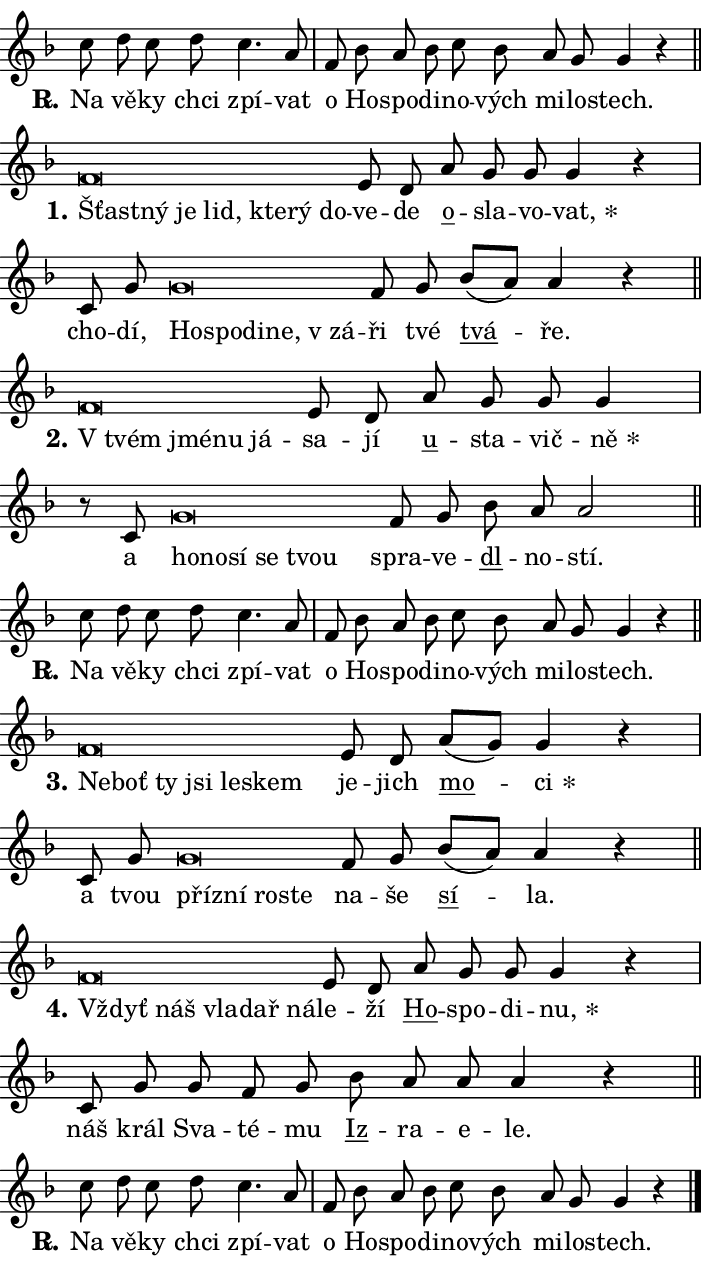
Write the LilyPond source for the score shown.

\version "2.24.0"
\header { tagline = "" }
\paper {
  indent = 0\cm
  top-margin = 0\cm
  right-margin = 0.13\cm % to fit lyric hyphens
  bottom-margin = 0\cm
  left-margin = 0\cm
  paper-width = 12\cm
  page-breaking = #ly:one-page-breaking
  system-system-spacing.basic-distance = #11
  score-system-spacing.basic-distance = #11
  ragged-last = ##f
}


%% Author: Thomas Morley
%% https://lists.gnu.org/archive/html/lilypond-user/2020-05/msg00002.html
#(define (line-position grob)
"Returns position of @var[grob} in current system:
   @code{'start}, if at first time-step
   @code{'end}, if at last time-step
   @code{'middle} otherwise
"
  (let* ((col (ly:item-get-column grob))
         (ln (ly:grob-object col 'left-neighbor))
         (rn (ly:grob-object col 'right-neighbor))
         (col-to-check-left (if (ly:grob? ln) ln col))
         (col-to-check-right (if (ly:grob? rn) rn col))
         (break-dir-left
           (and
             (ly:grob-property col-to-check-left 'non-musical #f)
             (ly:item-break-dir col-to-check-left)))
         (break-dir-right
           (and
             (ly:grob-property col-to-check-right 'non-musical #f)
             (ly:item-break-dir col-to-check-right))))
        (cond ((eqv? 1 break-dir-left) 'start)
              ((eqv? -1 break-dir-right) 'end)
              (else 'middle))))

#(define (tranparent-at-line-position vctor)
  (lambda (grob)
  "Relying on @code{line-position} select the relevant enry from @var{vctor}.
Used to determine transparency,"
    (case (line-position grob)
      ((end) (not (vector-ref vctor 0)))
      ((middle) (not (vector-ref vctor 1)))
      ((start) (not (vector-ref vctor 2))))))

noteHeadBreakVisibility =
#(define-music-function (break-visibility)(vector?)
"Makes @code{NoteHead}s transparent relying on @var{break-visibility}"
#{
  \override NoteHead.transparent =
    #(tranparent-at-line-position break-visibility)
#})

#(define delete-ledgers-for-transparent-note-heads
  (lambda (grob)
    "Reads whether a @code{NoteHead} is transparent.
If so this @code{NoteHead} is removed from @code{'note-heads} from
@var{grob}, which is supposed to be @code{LedgerLineSpanner}.
As a result ledgers are not printed for this @code{NoteHead}"
    (let* ((nhds-array (ly:grob-object grob 'note-heads))
           (nhds-list
             (if (ly:grob-array? nhds-array)
                 (ly:grob-array->list nhds-array)
                 '()))
           ;; Relies on the transparent-property being done before
           ;; Staff.LedgerLineSpanner.after-line-breaking is executed.
           ;; This is fragile ...
           (to-keep
             (remove
               (lambda (nhd)
                 (ly:grob-property nhd 'transparent #f))
               nhds-list)))
      ;; TODO find a better method to iterate over grob-arrays, similiar
      ;; to filter/remove etc for lists
      ;; For now rebuilt from scratch
      (set! (ly:grob-object grob 'note-heads)  '())
      (for-each
        (lambda (nhd)
          (ly:pointer-group-interface::add-grob grob 'note-heads nhd))
        to-keep))))

squashNotes = {
  \override NoteHead.X-extent = #'(-0.2 . 0.2)
  \override NoteHead.Y-extent = #'(-0.75 . 0)
  \override NoteHead.stencil =
    #(lambda (grob)
       (let ((pos (ly:grob-property grob 'staff-position)))
         (begin
           (if (< pos -7) (display "ERROR: Lower brevis then expected\n") (display ""))
           (if (<= pos -6) ly:text-interface::print ly:note-head::print))))
}
unSquashNotes = {
  \revert NoteHead.X-extent
  \revert NoteHead.Y-extent
  \revert NoteHead.stencil
}

hideNotes = \noteHeadBreakVisibility #begin-of-line-visible
unHideNotes = \noteHeadBreakVisibility #all-visible

% work-around for resetting accidentals
% https://lilypond.org/doc/v2.23/Documentation/notation/displaying-rhythms#unmetered-music
cadenzaMeasure = {
  \cadenzaOff
  \partial 1024 s1024
  \cadenzaOn
}

#(define-markup-command (accent layout props text) (markup?)
  "Underline accented syllable"
  (interpret-markup layout props
    #{\markup \override #'(offset . 4.3) \underline { #text }#}))

responsum = \markup \concat {
  "R" \hspace #-1.05 \path #0.1 #'((moveto 0 0.07) (lineto 0.9 0.8)) \hspace #0.05 "."
}

spaceSize = #0.6828661417322834 % exact space size for TeX Gyre Schola

\layout {
  \context {
    \Staff
    \remove "Time_signature_engraver"
    \override LedgerLineSpanner.after-line-breaking = #delete-ledgers-for-transparent-note-heads
  }
  \context {
    \Lyrics {
      \override LyricSpace.minimum-distance = \spaceSize
      \override LyricText.font-name = #"TeX Gyre Schola"
      \override LyricText.font-size = 1
      \override StanzaNumber.font-name = #"TeX Gyre Schola Bold"
      \override StanzaNumber.font-size = 1
    }
  }
  \context {
    \Score 
    \override NoteHead.text =
      #(lambda (grob) 
        (let ((pos (ly:grob-property grob 'staff-position)))
          #{\markup {
            \combine
              \halign #-0.55 \raise #(if (= pos -6) 0 0.5) \override #'(thickness . 2) \draw-line #'(3.2 . 0)
              \musicglyph "noteheads.sM1"
          }#}))
  }
}

% magnetic-lyrics.ily
%
%   written by
%     Jean Abou Samra <jean@abou-samra.fr>
%     Werner Lemberg <wl@gnu.org>
%
%   adapted by
%     Jiri Hon <jiri.hon@gmail.com>
%
% Version 2022-Apr-15

% https://www.mail-archive.com/lilypond-user@gnu.org/msg149350.html

#(define (Left_hyphen_pointer_engraver context)
   "Collect syllable-hyphen-syllable occurrences in lyrics and store
them in properties.  This engraver only looks to the left.  For
example, if the lyrics input is @code{foo -- bar}, it does the
following.

@itemize @bullet
@item
Set the @code{text} property of the @code{LyricHyphen} grob between
@q{foo} and @q{bar} to @code{foo}.

@item
Set the @code{left-hyphen} property of the @code{LyricText} grob with
text @q{foo} to the @code{LyricHyphen} grob between @q{foo} and
@q{bar}.
@end itemize

Use this auxiliary engraver in combination with the
@code{lyric-@/text::@/apply-@/magnetic-@/offset!} hook."
   (let ((hyphen #f)
         (text #f))
     (make-engraver
      (acknowledgers
       ((lyric-syllable-interface engraver grob source-engraver)
        (set! text grob)))
      (end-acknowledgers
       ((lyric-hyphen-interface engraver grob source-engraver)
        ;(when (not (grob::has-interface grob 'lyric-space-interface))
          (set! hyphen grob)));)
      ((stop-translation-timestep engraver)
       (when (and text hyphen)
         (ly:grob-set-object! text 'left-hyphen hyphen))
       (set! text #f)
       (set! hyphen #f)))))

#(define (lyric-text::apply-magnetic-offset! grob)
   "If the space between two syllables is less than the value in
property @code{LyricText@/.details@/.squash-threshold}, move the right
syllable to the left so that it gets concatenated with the left
syllable.

Use this function as a hook for
@code{LyricText@/.after-@/line-@/breaking} if the
@code{Left_@/hyphen_@/pointer_@/engraver} is active."
   (let ((hyphen (ly:grob-object grob 'left-hyphen #f)))
     (when hyphen
       (let ((left-text (ly:spanner-bound hyphen LEFT)))
         (when (grob::has-interface left-text 'lyric-syllable-interface)
           (let* ((common (ly:grob-common-refpoint grob left-text X))
                  (this-x-ext (ly:grob-extent grob common X))
                  (left-x-ext
                   (begin
                     ;; Trigger magnetism for left-text.
                     (ly:grob-property left-text 'after-line-breaking)
                     (ly:grob-extent left-text common X)))
                  ;; `delta` is the gap width between two syllables.
                  (delta (- (interval-start this-x-ext)
                            (interval-end left-x-ext)))
                  (details (ly:grob-property grob 'details))
                  (threshold (assoc-get 'squash-threshold details 0.2)))
             (when (< delta threshold)
               (let* (;; We have to manipulate the input text so that
                      ;; ligatures crossing syllable boundaries are not
                      ;; disabled.  For languages based on the Latin
                      ;; script this is essentially a beautification.
                      ;; However, for non-Western scripts it can be a
                      ;; necessity.
                      (lt (ly:grob-property left-text 'text))
                      (rt (ly:grob-property grob 'text))
                      (is-space (grob::has-interface hyphen 'lyric-space-interface))
                      (space (if is-space " " ""))
                      (extra-delta (if is-space spaceSize 0))
                      ;; Append new syllable.
                      (ltrt-space (if (and (string? lt) (string? rt))
                                (string-append lt space rt)
                                (make-concat-markup (list lt space rt))))
                      ;; Right-align `ltrt` to the right side.
                      (ltrt-space-markup (grob-interpret-markup
                               grob
                               (make-translate-markup
                                (cons (interval-length this-x-ext) 0)
                                (make-right-align-markup ltrt-space)))))
                 (begin
                   ;; Don't print `left-text`.
                   (ly:grob-set-property! left-text 'stencil #f)
                   ;; Set text and stencil (which holds all collected
                   ;; syllables so far) and shift it to the left.
                   (ly:grob-set-property! grob 'text ltrt-space)
                   (ly:grob-set-property! grob 'stencil ltrt-space-markup)
                   (ly:grob-translate-axis! grob (- (- delta extra-delta)) X))))))))))


#(define (lyric-hyphen::displace-bounds-first grob)
   ;; Make very sure this callback isn't triggered too early.
   (let ((left (ly:spanner-bound grob LEFT))
         (right (ly:spanner-bound grob RIGHT)))
     (ly:grob-property left 'after-line-breaking)
     (ly:grob-property right 'after-line-breaking)
     (ly:lyric-hyphen::print grob)))

squashThreshold = #0.4

\layout {
  \context {
    \Lyrics
    \consists #Left_hyphen_pointer_engraver
    \override LyricText.after-line-breaking =
      #lyric-text::apply-magnetic-offset!
    \override LyricHyphen.stencil = #lyric-hyphen::displace-bounds-first
    \override LyricText.details.squash-threshold = \squashThreshold
    \override LyricHyphen.minimum-distance = 0
    \override LyricHyphen.minimum-length = \squashThreshold
  }
}

squashText = \override LyricText.details.squash-threshold = 9999
unSquashText = \override LyricText.details.squash-threshold = \squashThreshold

leftText = \override LyricText.self-alignment-X = #LEFT
unLeftText = \revert LyricText.self-alignment-X

starOffset = #(lambda (grob) 
                (let ((x_offset (ly:self-alignment-interface::aligned-on-x-parent grob)))
                  (if (= x_offset 0) 0 (+ x_offset 1.2))))

star = #(define-music-function (syllable)(string?)
"Append star separator at the end of a syllable"
#{
  \once \override LyricText.X-offset = #starOffset
  \lyricmode { \markup {
    #syllable
    \override #'((font-name . "TeX Gyre Schola Bold")) \hspace #0.2 \lower #0.65 \larger "*"
  } }
#})

starAccent = #(define-music-function (syllable)(string?)
"Append star separator at the end of a syllable and make accent"
#{
  \once \override LyricText.X-offset = #starOffset
  \lyricmode { \markup {
    \accent #syllable
    \override #'((font-name . "TeX Gyre Schola Bold")) \hspace #0.2 \lower #0.65 \larger "*"
  } }
#})

breath = #(define-music-function (syllable)(string?)
"Append breathing indicator at the end of a syllable"
#{
  \lyricmode { \markup { #syllable "+" } }
#})

optionalBreath = #(define-music-function (syllable)(string?)
"Append optional breathing indicator at the end of a syllable"
#{
  \lyricmode { \markup { #syllable "(+)" } }
#})


\score {
    <<
        \new Voice = "melody" { \cadenzaOn \key f \major \relative { c''8 d c d c4. a8 \cadenzaMeasure \bar "|" f bes a bes \bar "" c bes \bar "" a g g4 r \cadenzaMeasure \bar "||" \break } }
        \new Lyrics \lyricsto "melody" { \lyricmode { \set stanza = \responsum
Na vě -- ky chci zpí -- vat o Ho -- spo -- di -- no -- vých mi -- lo -- stech. } }
    >>
    \layout {}
}

\score {
    <<
        \new Voice = "melody" { \cadenzaOn \key f \major \relative { \squashNotes f'\breve*1/16 \hideNotes \breve*1/16 \bar "" \breve*1/16 \bar "" \breve*1/16 \bar "" \breve*1/16 \bar "" \breve*1/16 \breve*1/16 \bar "" \unHideNotes \unSquashNotes e8 d \bar "" a' g g g4 r \cadenzaMeasure \bar "|" c,8 g' \bar "" \squashNotes g\breve*1/16 \hideNotes \breve*1/16 \bar "" \breve*1/16 \bar "" \breve*1/16 \breve*1/16 \bar "" \unHideNotes \unSquashNotes f8 g \bar "" bes[( a)] a4 r \cadenzaMeasure \bar "||" \break } }
        \new Lyrics \lyricsto "melody" { \lyricmode { \set stanza = "1."
\leftText Šťast -- \squashText ný je lid, kte -- rý do -- \unLeftText \unSquashText ve -- de \markup \accent o -- sla -- vo -- \star vat, cho -- dí, \leftText Ho -- \squashText spo -- di -- ne, "v zá" -- \unLeftText \unSquashText ři tvé \markup \accent tvá -- ře. } }
    >>
    \layout {}
}

\score {
    <<
        \new Voice = "melody" { \cadenzaOn \key f \major \relative { \squashNotes f'\breve*1/16 \hideNotes \breve*1/16 \bar "" \breve*1/16 \breve*1/16 \bar "" \unHideNotes \unSquashNotes e8 d \bar "" a' g g g4 \cadenzaMeasure \bar "|" r8 c,8 \squashNotes g'\breve*1/16 \hideNotes \breve*1/16 \bar "" \breve*1/16 \bar "" \breve*1/16 \breve*1/16 \bar "" \unHideNotes \unSquashNotes f8 g \bar "" bes a a2 \cadenzaMeasure \bar "||" \break } }
        \new Lyrics \lyricsto "melody" { \lyricmode { \set stanza = "2."
\leftText "V tvém" \squashText jmé -- nu já -- \unLeftText \unSquashText sa -- jí \markup \accent u -- sta -- vič -- \star ně a \leftText ho -- \squashText no -- sí se tvou \unLeftText \unSquashText spra -- ve -- \markup \accent dl -- no -- stí. } }
    >>
    \layout {}
}

\score {
    <<
        \new Voice = "melody" { \cadenzaOn \key f \major \relative { c''8 d c d c4. a8 \cadenzaMeasure \bar "|" f bes a bes \bar "" c bes \bar "" a g g4 r \cadenzaMeasure \bar "||" \break } }
        \new Lyrics \lyricsto "melody" { \lyricmode { \set stanza = \responsum
Na vě -- ky chci zpí -- vat o Ho -- spo -- di -- no -- vých mi -- lo -- stech. } }
    >>
    \layout {}
}

\score {
    <<
        \new Voice = "melody" { \cadenzaOn \key f \major \relative { \squashNotes f'\breve*1/16 \hideNotes \breve*1/16 \bar "" \breve*1/16 \bar "" \breve*1/16 \bar "" \breve*1/16 \breve*1/16 \bar "" \unHideNotes \unSquashNotes e8 d \bar "" a'[( g)] g4 r \cadenzaMeasure \bar "|" c,8 g' \bar "" \squashNotes g\breve*1/16 \hideNotes \breve*1/16 \bar "" \breve*1/16 \breve*1/16 \bar "" \unHideNotes \unSquashNotes f8 g \bar "" bes[( a)] a4 r \cadenzaMeasure \bar "||" \break } }
        \new Lyrics \lyricsto "melody" { \lyricmode { \set stanza = "3."
\leftText Ne -- \squashText boť ty jsi le -- skem \unLeftText \unSquashText je -- jich \markup \accent mo -- \star ci a tvou \leftText pří -- \squashText zní ro -- ste \unLeftText \unSquashText na -- še \markup \accent sí -- la. } }
    >>
    \layout {}
}

\score {
    <<
        \new Voice = "melody" { \cadenzaOn \key f \major \relative { \squashNotes f'\breve*1/16 \hideNotes \breve*1/16 \bar "" \breve*1/16 \bar "" \breve*1/16 \breve*1/16 \bar "" \unHideNotes \unSquashNotes e8 d \bar "" a' g g g4 r \cadenzaMeasure \bar "|" c,8 g' \bar "" g f8 g \bar "" bes a a a4 r \cadenzaMeasure \bar "||" \break } }
        \new Lyrics \lyricsto "melody" { \lyricmode { \set stanza = "4."
\leftText Vždyť \squashText náš vla -- dař ná -- \unLeftText \unSquashText le -- ží \markup \accent Ho -- spo -- di -- \star nu, náš král Sva -- té -- mu \markup \accent Iz -- ra -- e -- le. } }
    >>
    \layout {}
}

\score {
    <<
        \new Voice = "melody" { \cadenzaOn \key f \major \relative { c''8 d c d c4. a8 \cadenzaMeasure \bar "|" f bes a bes \bar "" c bes \bar "" a g g4 r \cadenzaMeasure \bar "||" \break } \bar "|." }
        \new Lyrics \lyricsto "melody" { \lyricmode { \set stanza = \responsum
Na vě -- ky chci zpí -- vat o Ho -- spo -- di -- no -- vých mi -- lo -- stech. } }
    >>
    \layout {}
}
